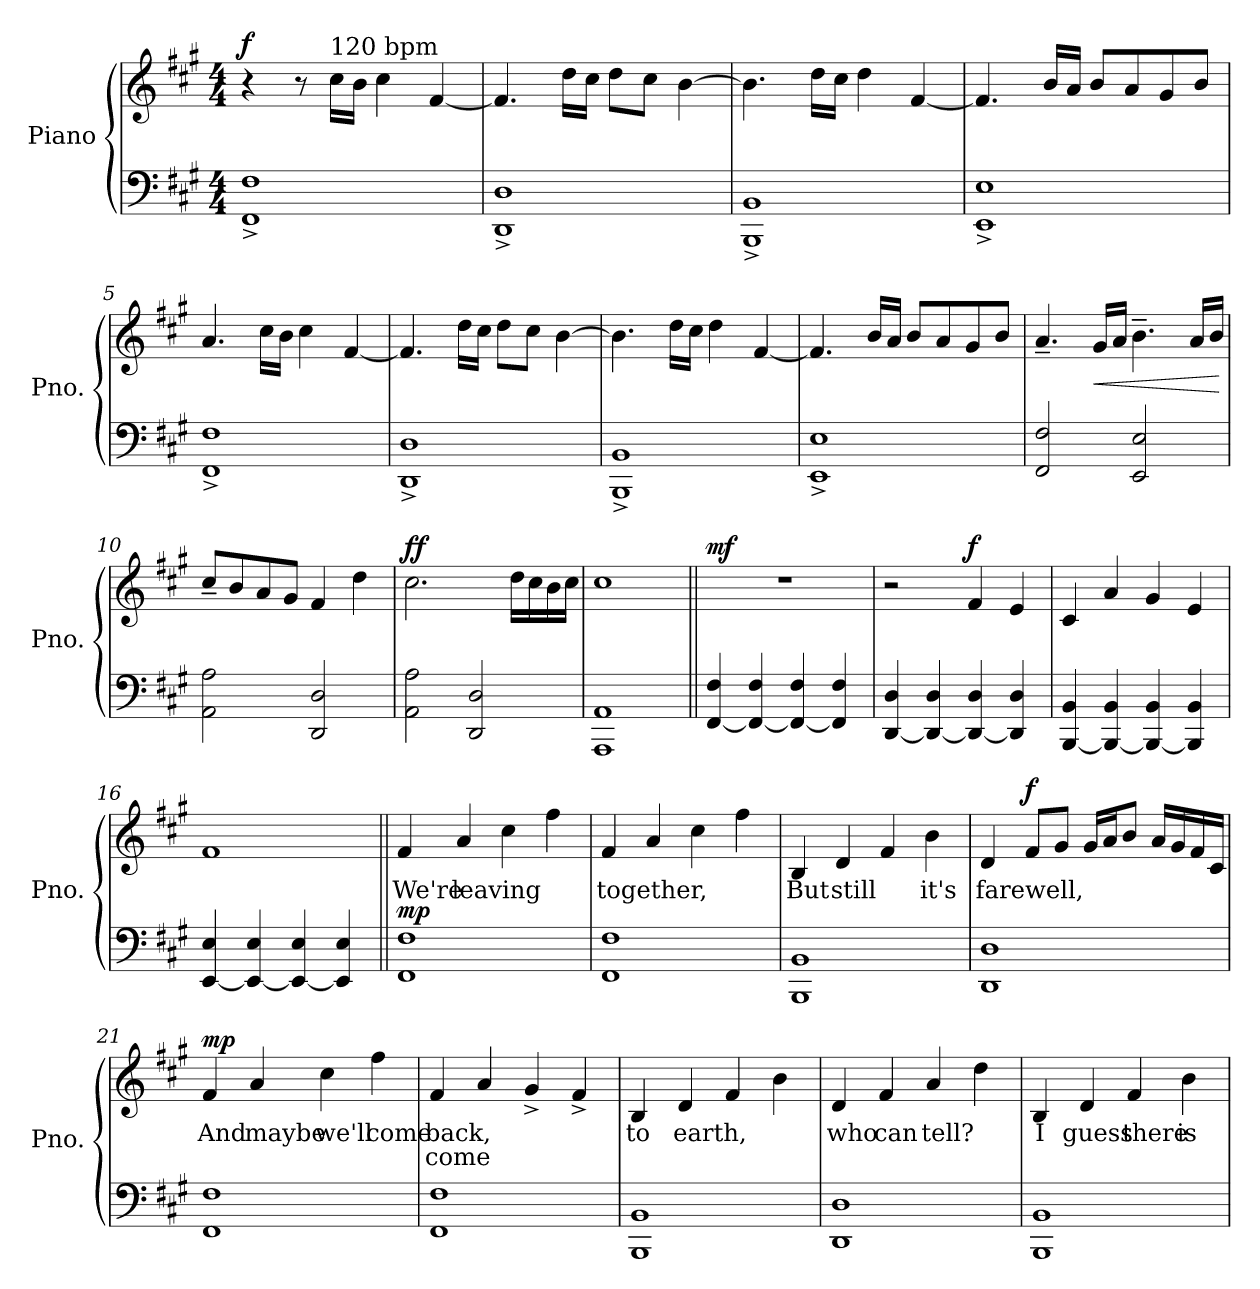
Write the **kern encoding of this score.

**kern	**kern	**text	**text	**dynam
*part1	*part1	*part1	*part1	*part1
*staff2	*staff1	*staff1	*staff1	*staff1/2
*I"Piano	*	*	*	*
*I'Pno.	*	*	*	*
*clefF4	*clefG2	*	*	*
*k[f#c#g#]	*k[f#c#g#]	*	*	*
*M4/4	*M4/4	*	*	*
=1	=1	=1	=1	=1
!	!	!	!	!LO:DY:b
1FF#^ 1F#^	4r	.	.	f
.	8r	.	.	.
*	*MM120	*	*	*
!	!LO:TX:a:t=120 bpm	!	!	!
.	16cc#\LL	.	.	.
.	16b\JJ	.	.	.
.	4cc#\	.	.	.
.	[4f#/	.	.	.
=2	=2	=2	=2	=2
1DD^ 1D^	4.f#/]	.	.	.
.	16dd\LL	.	.	.
.	16cc#\JJ	.	.	.
.	8dd\L	.	.	.
.	8cc#\J	.	.	.
.	[4b\	.	.	.
=3	=3	=3	=3	=3
1BBB^ 1BB^	4.b\]	.	.	.
.	16dd\LL	.	.	.
.	16cc#\JJ	.	.	.
.	4dd\	.	.	.
.	[4f#/	.	.	.
=4	=4	=4	=4	=4
1EE^ 1E^	4.f#/]	.	.	.
.	16b/LL	.	.	.
.	16a/JJ	.	.	.
.	8b/L	.	.	.
.	8a/	.	.	.
.	8g#/	.	.	.
.	8b/J	.	.	.
=5	=5	=5	=5	=5
1FF#^ 1F#^	4.a/	.	.	.
.	16cc#\LL	.	.	.
.	16b\JJ	.	.	.
.	4cc#\	.	.	.
.	[4f#/	.	.	.
!!LO:LB:g=z
=6	=6	=6	=6	=6
1DD^ 1D^	4.f#/]	.	.	.
.	16dd\LL	.	.	.
.	16cc#\JJ	.	.	.
.	8dd\L	.	.	.
.	8cc#\J	.	.	.
.	[4b\	.	.	.
=7	=7	=7	=7	=7
1BBB^ 1BB^	4.b\]	.	.	.
.	16dd\LL	.	.	.
.	16cc#\JJ	.	.	.
.	4dd\	.	.	.
.	[4f#/	.	.	.
=8	=8	=8	=8	=8
1EE^ 1E^	4.f#/]	.	.	.
.	16b/LL	.	.	.
.	16a/JJ	.	.	.
.	8b/L	.	.	.
.	8a/	.	.	.
.	8g#/	.	.	.
.	8b/J	.	.	.
=9	=9	=9	=9	=9
2FF#/ 2F#/	4.a~/	.	.	.
!	!	!	!	!LO:HP:b
.	16g#/LL	.	.	<
.	16a/JJ	.	.	.
2EE/ 2E/	4.b~\	.	.	.
.	16a/LL	.	.	.
.	16b/JJ	.	.	.
.	.	.	.	[
=10	=10	=10	=10	=10
2AA\ 2A\	8cc#~/L	.	.	.
.	8b/	.	.	.
.	8a/	.	.	.
.	8g#/J	.	.	.
2DD/ 2D/	4f#/	.	.	.
.	4dd\	.	.	.
!!LO:LB:g=z
=11	=11	=11	=11	=11
!	!	!	!	!LO:DY:b
2AA\ 2A\	2.cc#\	.	.	ff
2DD/ 2D/	.	.	.	.
.	16dd\LL	.	.	.
.	16cc#\	.	.	.
.	16b\	.	.	.
.	16cc#\JJ	.	.	.
=12	=12	=12	=12	=12
1AAA 1AA	1cc#	.	.	.
=13||	=13||	=13||	=13||	=13||
!	!	!	!	!LO:DY:b
[4FF#/ 4F#/	1r	.	.	mf
4FF#/_ 4F#/	.	.	.	.
4FF#/_ 4F#/	.	.	.	.
4FF#/] 4F#/	.	.	.	.
=14	=14	=14	=14	=14
[4DD/ 4D/	2r	.	.	.
4DD/_ 4D/	.	.	.	.
!	!	!	!	!LO:DY:a
4DD/_ 4D/	4f#/	.	.	f
4DD/] 4D/	4e/	.	.	.
=15	=15	=15	=15	=15
[4BBB/ 4BB/	4c#/	.	.	.
4BBB/_ 4BB/	4a/	.	.	.
4BBB/_ 4BB/	4g#/	.	.	.
4BBB/] 4BB/	4e/	.	.	.
=16	=16	=16	=16	=16
[4EE/ 4E/	1f#	.	.	.
4EE/_ 4E/	.	.	.	.
4EE/_ 4E/	.	.	.	.
4EE/] 4E/	.	.	.	.
!!LO:LB:g=z
=17||	=17||	=17||	=17||	=17||
!	!	!	!	!LO:DY:a=2
1FF# 1F#	4f#/	We're	.	mp
.	4a/	leaving	.	.
.	4cc#\	.	.	.
.	4ff#\	.	.	.
=18	=18	=18	=18	=18
1FF# 1F#	4f#/	together,	.	.
.	4a/	.	.	.
.	4cc#\	.	.	.
.	4ff#\	.	.	.
=19	=19	=19	=19	=19
1BBB 1BB	4B/	But	.	.
.	4d/	still	.	.
.	4f#/	.	.	.
.	4b\	it's	.	.
=20	=20	=20	=20	=20
1DD 1D	4d/	farewell,	.	.
!	!	!	!	!LO:DY:a
.	8f#/L	.	.	f
.	8g#/J	.	.	.
.	16g#/LL	.	.	.
.	16a/J	.	.	.
.	8b/J	.	.	.
.	16a/LL	.	.	.
.	16g#/	.	.	.
.	16f#/	.	.	.
.	16c#/JJ	.	.	.
!!LO:LB:g=z
=21	=21	=21	=21	=21
!	!	!	!	!LO:DY:b
1FF# 1F#	4f#/	And	.	mp
.	4a/	maybe	.	.
.	4cc#\	we'll	.	.
.	4ff#\	come	.	.
!!LO:PB:g=z
=22	=22	=22	=22	=22
1FF# 1F#	4f#/	back,	come	.
.	4a/	.	.	.
.	4g#^/	.	.	.
.	4f#^/	.	.	.
=23	=23	=23	=23	=23
1BBB 1BB	4B/	to	.	.
.	4d/	earth,	.	.
.	4f#/	.	.	.
.	4b\	.	.	.
=24	=24	=24	=24	=24
1DD 1D	4d/	who	.	.
.	4f#/	can	.	.
.	4a/	tell?	.	.
.	4dd\	.	.	.
!!LO:LB:g=z
=25	=25	=25	=25	=25
1BBB 1BB	4B/	I	.	.
.	4d/	guess	.	.
.	4f#/	there	.	.
.	4b\	is	.	.
=	=	=	=	=
*-	*-	*-	*-	*-
